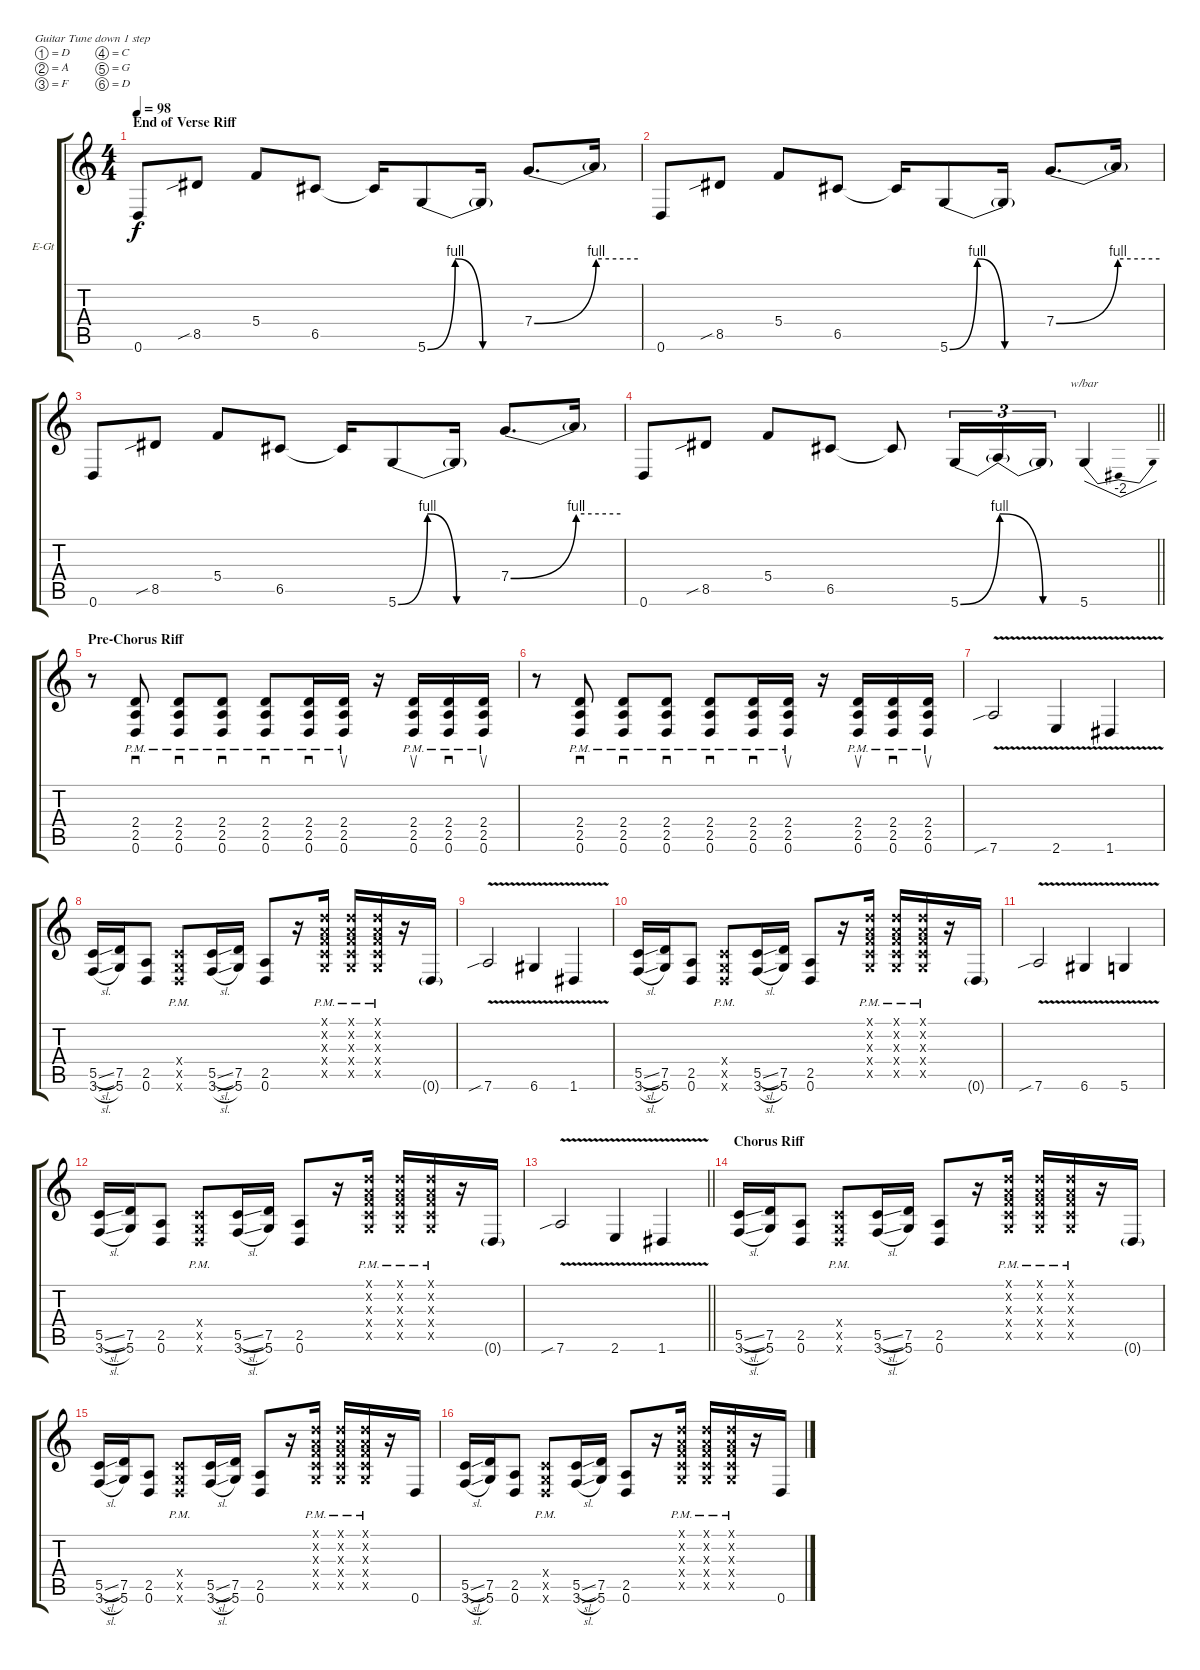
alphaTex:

\bracketExtendMode groupsimilarinstruments
\firstSystemTrackNameOrientation horizontal
\otherSystemsTrackNameOrientation horizontal
\track ("Dimebag Darrell" "E-Gt") {solo instrument overdrivenguitar}
\staff {score tabs}
\tuning (D4 A3 F3 C3 G2 D2)
\ts (4 4)
\section ("" "End of Verse Riff")
\tempo 98
\clef g2
\ks c
0.6.8{dy f} 8.5{sib}.8 5.4.8 6.5.8 6.5{t}.16 5.6{be (bendrelease 0 0 30 4 30 4 60 0)}.8 5.6{be (hold 0 0 60 0) t}.16 7.4{be (bend 0 0 60 4)}.8{d} 7.4{be (hold 0 4 60 4) t}.16 |
0.6.8 8.5{sib}.8 5.4.8 6.5.8 6.5{t}.16 5.6{be (bendrelease 0 0 30 4 30 4 60 0)}.8 5.6{be (hold 0 0 60 0) t}.16 7.4{be (bend 0 0 60 4)}.8{d} 7.4{be (hold 0 4 60 4) t}.16 |
0.6.8 8.5{sib}.8 5.4.8 6.5.8 6.5{t}.16 5.6{be (bendrelease 0 0 30 4 30 4 60 0)}.8 5.6{be (hold 0 0 60 0) t}.16 7.4{be (bend 0 0 60 4)}.8{d} 7.4{be (hold 0 4 60 4) t}.16 |
\barLineRight lightlight
0.6.8 8.5{sib}.8 5.4.8 6.5.8 6.5{t}.8 5.6{be (bend 0 0 60 4)}.16{tu (3 2)} 5.6{be (release 0 4 60 0) t}.16{tu (3 2)} 5.6{be (hold 0 0 60 0) t}.16{tu (3 2)} 5.6.4{tbe (dip default 0 0 30 -8 60 0)} |
\section ("" "Pre-Chorus Riff")
r.8 (2.4{pm} 2.5{pm} 0.6{pm}).8{sd} (2.4{pm} 2.5{pm} 0.6{pm}).8{sd} (2.4{pm} 2.5{pm} 0.6{pm}).8{sd} (2.4{pm} 2.5{pm} 0.6{pm}).8{sd} (2.4{pm} 2.5{pm} 0.6{pm}).16{sd} (2.4{pm} 2.5{pm} 0.6{pm}).16{su} r.16 (2.4{pm} 2.5{pm} 0.6{pm}).16{su} (2.4{pm} 2.5{pm} 0.6{pm}).16{sd} (2.4{pm} 2.5{pm} 0.6{pm}).16{su} |
r.8 (2.4{pm} 2.5{pm} 0.6{pm}).8{sd} (2.4{pm} 2.5{pm} 0.6{pm}).8{sd} (2.4{pm} 2.5{pm} 0.6{pm}).8{sd} (2.4{pm} 2.5{pm} 0.6{pm}).8{sd} (2.4{pm} 2.5{pm} 0.6{pm}).16{sd} (2.4{pm} 2.5{pm} 0.6{pm}).16{su} r.16 (2.4{pm} 2.5{pm} 0.6{pm}).16{su} (2.4{pm} 2.5{pm} 0.6{pm}).16{sd} (2.4{pm} 2.5{pm} 0.6{pm}).16{su} |
7.6{v sib}.2 2.6{v}.4 1.6{v}.4 |
(5.5{sl} 3.6{sl}).16 (7.5 5.6).16 (2.5 0.6).8 (0.4{pm x} 0.5{pm x} 0.6{pm x}).8 (5.5{sl} 3.6{sl}).16 (7.5 5.6).16 (2.5 0.6).8 r.16 (0.1{x} 0.2{x} 0.3{x} 0.4{pm x} 0.5{pm x}).16 (0.1{x} 0.2{x} 0.3{x} 0.4{pm x} 0.5{pm x}).16 (0.1{x} 0.2{x} 0.3{x} 0.4{pm x} 0.5{pm x}).16 r.16 0.6{g}.16 |
7.6{v sib}.2 6.6{v}.4 1.6{v}.4 |
(5.5{sl} 3.6{sl}).16 (7.5 5.6).16 (2.5 0.6).8 (0.4{pm x} 0.5{pm x} 0.6{pm x}).8 (5.5{sl} 3.6{sl}).16 (7.5 5.6).16 (2.5 0.6).8 r.16 (0.1{x} 0.2{x} 0.3{x} 0.4{pm x} 0.5{pm x}).16 (0.1{x} 0.2{x} 0.3{x} 0.4{pm x} 0.5{pm x}).16 (0.1{x} 0.2{x} 0.3{x} 0.4{pm x} 0.5{pm x}).16 r.16 0.6{g}.16 |
7.6{v sib}.2 6.6{v}.4 5.6{v}.4 |
(5.5{sl} 3.6{sl}).16 (7.5 5.6).16 (2.5 0.6).8 (0.4{pm x} 0.5{pm x} 0.6{pm x}).8 (5.5{sl} 3.6{sl}).16 (7.5 5.6).16 (2.5 0.6).8 r.16 (0.1{x} 0.2{x} 0.3{x} 0.4{pm x} 0.5{pm x}).16 (0.1{x} 0.2{x} 0.3{x} 0.4{pm x} 0.5{pm x}).16 (0.1{x} 0.2{x} 0.3{x} 0.4{pm x} 0.5{pm x}).16 r.16 0.6{g}.16 |
\barLineRight lightlight
7.6{v sib}.2 2.6{v}.4 1.6{v}.4 |
\section ("" "Chorus Riff")
(5.5{sl} 3.6{sl}).16 (7.5 5.6).16 (2.5 0.6).8 (0.4{pm x} 0.5{pm x} 0.6{pm x}).8 (5.5{sl} 3.6{sl}).16 (7.5 5.6).16 (2.5 0.6).8 r.16 (0.1{x} 0.2{x} 0.3{x} 0.4{pm x} 0.5{pm x}).16 (0.1{x} 0.2{x} 0.3{x} 0.4{pm x} 0.5{pm x}).16 (0.1{x} 0.2{x} 0.3{x} 0.4{pm x} 0.5{pm x}).16 r.16 0.6{g}.16 |
(5.5{sl} 3.6{sl}).16 (7.5 5.6).16 (2.5 0.6).8 (0.4{pm x} 0.5{pm x} 0.6{pm x}).8 (5.5{sl} 3.6{sl}).16 (7.5 5.6).16 (2.5 0.6).8 r.16 (0.1{x} 0.2{x} 0.3{x} 0.4{pm x} 0.5{pm x}).16 (0.1{x} 0.2{x} 0.3{x} 0.4{pm x} 0.5{pm x}).16 (0.1{x} 0.2{x} 0.3{x} 0.4{pm x} 0.5{pm x}).16 r.16 0.6.16 |
(5.5{sl} 3.6{sl}).16 (7.5 5.6).16 (2.5 0.6).8 (0.4{pm x} 0.5{pm x} 0.6{pm x}).8 (5.5{sl} 3.6{sl}).16 (7.5 5.6).16 (2.5 0.6).8 r.16 (0.1{x} 0.2{x} 0.3{x} 0.4{pm x} 0.5{pm x}).16 (0.1{x} 0.2{x} 0.3{x} 0.4{pm x} 0.5{pm x}).16 (0.1{x} 0.2{x} 0.3{x} 0.4{pm x} 0.5{pm x}).16 r.16 0.6.16
